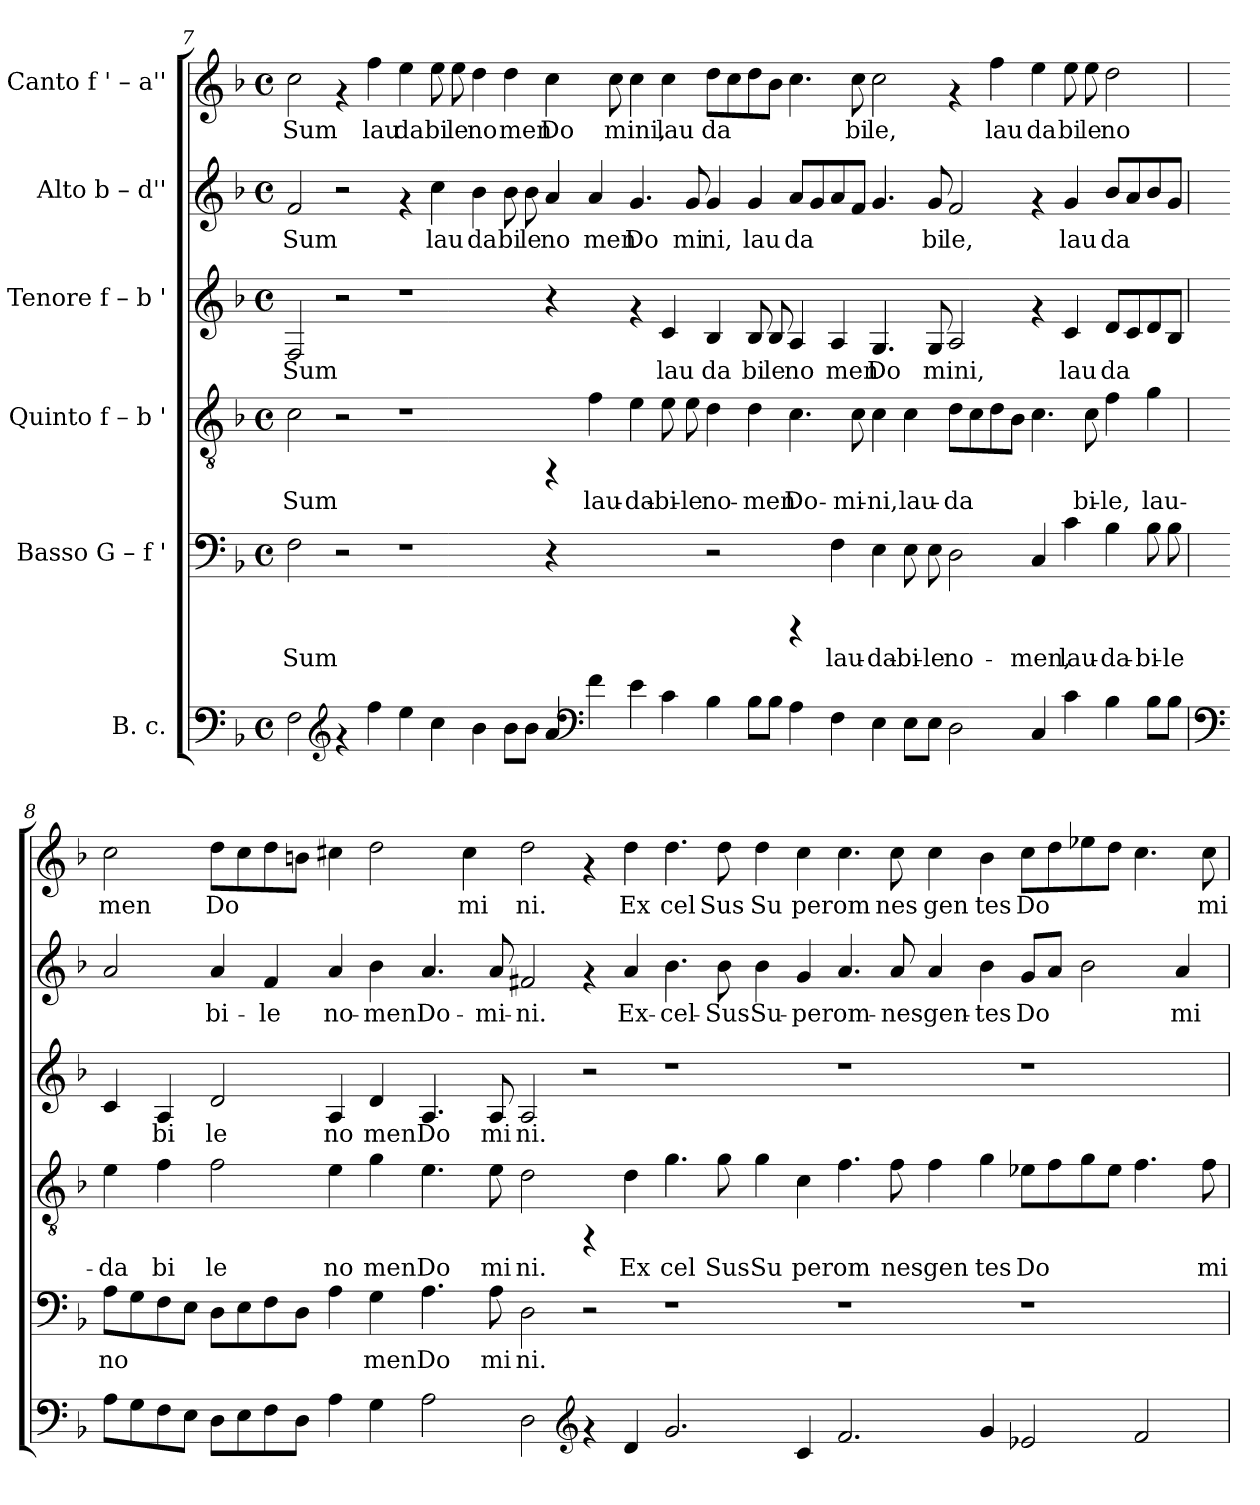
**kern	**kern	**text	**kern	**text	**kern	**text	**kern	**text	**kern	**text
*part6	*part5	*part5	*part4	*part4	*part3	*part3	*part2	*part2	*part1	*part1
*staff6	*staff5	*staff5	*staff4	*staff4	*staff3	*staff3	*staff2	*staff2	*staff1	*staff1
*I"B. c.	*I"Basso  G – f '	*	*I"Quinto  f – b '	*	*I"Tenore  f – b '	*	*I"Alto  b – d''	*	*I"Canto  f ' – a''	*
!!LO:PB:g=z
*clefF4	*clefF4	*	*clefGv2	*	*clefG2	*	*clefG2	*	*clefG2	*
*k[b-]	*k[b-]	*	*k[b-]	*	*k[b-]	*	*k[b-]	*	*k[b-]	*
*F:	*F:	*	*F:	*	*F:	*	*F:	*	*F:	*
*M4/4	*M4/4	*	*M4/4	*	*M4/4	*	*M4/4	*	*M4/4	*
*met(c)	*met(c)	*	*met(c)	*	*met(c)	*	*met(c)	*	*met(c)	*
=7	=7	=7	=7	=7	=7	=7	=7	=7	=7	=7
!	!	!LO:LY:b:cj	!	!LO:LY:b:cj	!	!LO:LY:b:cj	!	!LO:LY:b:cj	!	!LO:LY:b:cj
2F\	2F\	Sum	2c\	Sum	2F/	Sum	2f/	Sum	2cc\	-Sum
*clefG2	*	*	*	*	*	*	*	*	*	*
4rf	2r	.	2r	.	2r	.	2r	.	4rf	.
!	!	!	!	!	!	!	!	!	!	!LO:LY:b:cj
4ff\	.	.	.	.	.	.	.	.	4ff\	lau
!	!	!	!	!	!	!	!	!	!	!LO:LY:b:cj
4ee\	1r	.	1r	.	1r	.	4rf	.	4ee\	da
!	!	!	!	!	!	!	!	!LO:LY:b:cj	!	!LO:LY:b:cj
4cc\	.	.	.	.	.	.	4cc\	lau	8ee\	bi
!	!	!	!	!	!	!	!	!	!	!LO:LY:b:cj
.	.	.	.	.	.	.	.	.	8ee\	le
!	!	!	!	!	!	!	!	!LO:LY:b:cj	!	!LO:LY:b:cj
4b-\	.	.	.	.	.	.	4b-\	da	4dd\	no
!	!	!	!	!	!	!	!	!LO:LY:b:cj	!	!LO:LY:b:cj
8b-\L	.	.	.	.	.	.	8b-\	bi	4dd\	men
!	!	!	!	!	!	!	!	!LO:LY:b:cj	!	!
8b-\J	.	.	.	.	.	.	8b-\	le	.	.
!	!LO:N:vis=4	!	!	!	!LO:N:vis=4	!	!	!LO:LY:b:cj	!LO:N:vis=4	!LO:LY:b:cj
4a/	1r	.	4rFF	.	2r	.	4a/	no	4.cc\	Do
*clefF4	*	*	*	*	*	*	*	*	*	*
!	!	!	!	!LO:LY:b:cj	!	!	!	!LO:LY:b:cj	!	!
4f\	.	.	4f\	lau-	.	.	4a/	men	.	.
!	!	!	!	!	!	!	!	!	!	!LO:LY:b:cj
.	.	.	.	.	.	.	.	.	8cc\	mini,
!	!	!	!	!LO:LY:b:cj	!	!	!	!LO:LY:b:cj	!	!LO:LY:b:cj
4e\	.	.	4e\	-da-	4rf	.	4.g/	Do	4cc\	.
!	!	!	!	!LO:LY:b:cj	!	!LO:LY:b:cj	!	!	!	!LO:LY:b:cj
4c\	.	.	8e\	-bi-	4c/	lau	.	.	4cc\	lau
!	!	!	!	!LO:LY:b:cj	!	!	!	!LO:LY:b:cj	!	!
.	.	.	8e\	-le	.	.	8g/	mi	.	.
!	!	!	!	!LO:LY:b:cj	!	!LO:LY:b:cj	!	!LO:LY:b:cj	!	!LO:LY:b:cj
4B-\	2r	.	4d\	no-	4B-/	da	4g/	ni,	8dd\L	da
!	!	!	!	!	!	!	!	!	!	!LO:LY:b:cj
.	.	.	.	.	.	.	.	.	8cc\	.
!	!	!	!	!LO:LY:b:cj	!	!LO:LY:b:cj	!	!LO:LY:b:cj	!	!LO:LY:b:cj
8B-\L	.	.	4d\	-men	8B-/	bi	4g/	lau	8dd\	.
!	!	!	!	!	!	!LO:LY:b:cj	!	!	!	!LO:LY:b:cj
8B-\J	.	.	.	.	8B-/	le	.	.	8b-\J	.
!	!	!	!	!LO:LY:b:cj	!	!LO:LY:b:cj	!	!LO:LY:b:cj	!	!LO:LY:b:cj
4A\	4rCCC	.	4.c\	Do-	4A/	no	8a/L	da	4.cc\	.
!	!	!	!	!	!	!	!	!LO:LY:b:cj	!	!
.	.	.	.	.	.	.	8g/	.	.	.
!	!	!LO:LY:b:cj	!	!	!	!LO:LY:b:cj	!	!LO:LY:b:cj	!	!
4F\	4F\	lau-	.	.	4A/	men	8a/	.	.	.
!	!	!	!	!LO:LY:b:cj	!	!	!	!LO:LY:b:cj	!	!LO:LY:b:cj
.	.	.	8c\	-mi-	.	.	8f/J	.	8cc\	bi
!	!	!LO:LY:b:cj	!	!LO:LY:b:cj	!	!LO:LY:b:cj	!	!LO:LY:b:cj	!	!LO:LY:b:cj
4E\	4E\	-da-	4c\	-ni,	4.G/	Do	4.g/	.	2cc\	le,
!	!	!LO:LY:b:cj	!	!LO:LY:b:cj	!	!	!	!	!	!
8E\L	8E\	-bi-	4c\	lau-	.	.	.	.	.	.
!	!	!LO:LY:b:cj	!	!	!	!LO:LY:b:cj	!	!LO:LY:b:cj	!	!
8E\J	8E\	-le	.	.	8G/	mini,	8g/	bi	.	.
!	!	!LO:LY:b:cj	!	!LO:LY:b:cj	!	!LO:LY:b:cj	!	!LO:LY:b:cj	!	!
2D\	2D\	no-	8d\L	-da-	2A/	.	2f/	le,	4rf	.
!	!	!	!	!LO:LY:b:cj	!	!	!	!	!	!
.	.	.	8c\	--	.	.	.	.	.	.
!	!	!	!	!LO:LY:b:cj	!	!	!	!	!	!LO:LY:b:cj
.	.	.	8d\	--	.	.	.	.	4ff\	lau
!	!	!	!	!LO:LY:b:cj	!	!	!	!	!	!
.	.	.	8B-\J	--	.	.	.	.	.	.
!	!	!LO:LY:b:cj	!	!LO:LY:b:cj	!	!	!	!	!	!LO:LY:b:cj
4C/	4C/	-men,	4.c\	--	4rf	.	4rf	.	4ee\	da
!	!	!LO:LY:b:cj	!	!	!	!LO:LY:b:cj	!	!LO:LY:b:cj	!	!LO:LY:b:cj
4c\	4c\	lau-	.	.	4c/	lau	4g/	lau	8ee\	bi
!	!	!	!	!LO:LY:b:cj	!	!	!	!	!	!LO:LY:b:cj
.	.	.	8c\	-bi-	.	.	.	.	8ee\	le
!	!	!LO:LY:b:cj	!	!LO:LY:b:cj	!	!LO:LY:b:cj	!	!LO:LY:b:cj	!	!LO:LY:b:cj
4B-\	4B-\	-da-	4f\	-le,	8d/L	da	8b-/L	da	2dd\	no
!	!	!	!	!	!	!LO:LY:b:cj	!	!LO:LY:b:cj	!	!
.	.	.	.	.	8c/	.	8a/	.	.	.
!	!	!LO:LY:b:cj	!	!LO:LY:b:cj	!	!LO:LY:b:cj	!	!LO:LY:b:cj	!	!
8B-\L	8B-\	-bi-	4g\	lau-	8d/	.	8b-/	.	.	.
!	!	!LO:LY:b:cj	!	!	!	!LO:LY:b:cj	!	!LO:LY:b:cj	!	!
8B-\J	8B-\	-le	.	.	8B-/J	.	8g/J	.	.	.
!!LO:PB:g=z
=8	=8	=8	=8	=8	=8	=8	=8	=8	=8	=8
*clefF4	*	*	*	*	*	*	*	*	*	*
!	!	!LO:LY:b:cj	!	!LO:LY:b:cj	!	!LO:LY:b:cj	!	!LO:LY:b:cj	!	!LO:LY:b:cj
8A\L	8A\L	no	4e\	-da	4c/	.	2a/	.	2cc\	men
!	!	!LO:LY:b:cj	!	!	!	!	!	!	!	!
8G\	8G\	.	.	.	.	.	.	.	.	.
!	!	!LO:LY:b:cj	!	!LO:LY:b:cj	!	!LO:LY:b:cj	!	!	!	!
8F\	8F\	.	4f\	bi	4A/	bi	.	.	.	.
!	!	!LO:LY:b:cj	!	!	!	!	!	!	!	!
8E\J	8E\J	.	.	.	.	.	.	.	.	.
!	!	!LO:LY:b:cj	!	!LO:LY:b:cj	!	!LO:LY:b:cj	!	!LO:LY:b:cj	!	!LO:LY:b:cj
8D\L	8D\L	.	2f\	le	2d/	le	4a/	bi-	8dd\L	Do
!	!	!LO:LY:b:cj	!	!	!	!	!	!	!	!LO:LY:b:cj
8E\	8E\	.	.	.	.	.	.	.	8cc\	.
!	!	!LO:LY:b:cj	!	!	!	!	!	!LO:LY:b:cj	!	!LO:LY:b:cj
8F\	8F\	.	.	.	.	.	4f/	-le	8dd\	.
!	!	!LO:LY:b:cj	!	!	!	!	!	!	!	!LO:LY:b:cj
8D\J	8D\J	.	.	.	.	.	.	.	8bn\J	.
!	!	!LO:LY:b:cj	!	!LO:LY:b:cj	!	!LO:LY:b:cj	!	!LO:LY:b:cj	!	!LO:LY:b:cj
4A\	4A\	.	4e\	no	4A/	no	4a/	no-	4cc#X\	.
!	!	!LO:LY:b:cj	!	!LO:LY:b:cj	!	!LO:LY:b:cj	!	!LO:LY:b:cj	!	!LO:LY:b:cj
4G\	4G\	men	4g\	men	4d/	men	4b-\	-men	2dd\	.
!	!	!LO:LY:b:cj	!	!LO:LY:b:cj	!	!LO:LY:b:cj	!	!LO:LY:b:cj	!	!
2A\	4.A\	Do	4.e\	Do	4.A/	Do	4.a/	Do-	.	.
!	!	!	!	!	!	!	!	!	!	!LO:LY:b:cj
.	.	.	.	.	.	.	.	.	4cc#\	mi
!	!	!LO:LY:b:cj	!	!LO:LY:b:cj	!	!LO:LY:b:cj	!	!LO:LY:b:cj	!	!
.	8A\	mi	8e\	mi	8A/	mi	8a/	-mi-	.	.
!	!	!LO:LY:b:cj	!	!LO:LY:b:cj	!	!LO:LY:b:cj	!	!LO:LY:b:cj	!	!LO:LY:b:cj
2D\	2D\	ni.	2d\	ni.	2A/	ni.	2f#X/	-ni.	2dd\	ni.
*clefG2	*	*	*	*	*	*	*	*	*	*
4rf	2r	.	4rFF	.	2r	.	4rf	.	4rf	.
!	!	!	!	!LO:LY:b:cj	!	!	!	!LO:LY:b:cj	!	!LO:LY:b:cj
4d/	.	.	4d\	Ex	.	.	4a/	Ex-	4dd\	Ex
!	!	!	!	!LO:LY:b:cj	!	!	!	!LO:LY:b:cj	!	!LO:LY:b:cj
2.g/	1r	.	4.g\	cel	1r	.	4.b-\	-cel-	4.dd\	cel
!	!	!	!	!LO:LY:b:cj	!	!	!	!LO:LY:b:cj	!	!LO:LY:b:cj
.	.	.	8g\	Sus	.	.	8b-\	-Sus	8dd\	Sus
!	!	!	!	!LO:LY:b:cj	!	!	!	!LO:LY:b:cj	!	!LO:LY:b:cj
.	.	.	4g\	Su	.	.	4b-\	Su-	4dd\	Su
!	!	!	!	!LO:LY:b:cj	!	!	!	!LO:LY:b:cj	!	!LO:LY:b:cj
4c/	.	.	4c\	per	.	.	4g/	-per	4cc#\	per
!	!	!	!	!LO:LY:b:cj	!	!	!	!LO:LY:b:cj	!	!LO:LY:b:cj
2.f/	1r	.	4.f\	om	1r	.	4.a/	om-	4.cc#\	om
!	!	!	!	!LO:LY:b:cj	!	!	!	!LO:LY:b:cj	!	!LO:LY:b:cj
.	.	.	8f\	nes	.	.	8a/	-nes	8cc#\	nes
!	!	!	!	!LO:LY:b:cj	!	!	!	!LO:LY:b:cj	!	!LO:LY:b:cj
.	.	.	4f\	gen	.	.	4a/	gen-	4cc#\	gen
!	!	!	!	!LO:LY:b:cj	!	!	!	!LO:LY:b:cj	!	!LO:LY:b:cj
4g/	.	.	4g\	tes	.	.	4b-\	-tes	4b\	tes
!	!	!	!	!LO:LY:b:cj	!	!	!	!LO:LY:b:cj	!	!LO:LY:b:cj
2e-X/	1r	.	8e-X\L	Do	1r	.	8g/L	Do-	8cc#\L	Do
!	!	!	!	!LO:LY:b:cj	!	!	!	!LO:LY:b:cj	!	!LO:LY:b:cj
.	.	.	8f\	.	.	.	8a/J	--	8dd\	.
!	!	!	!	!LO:LY:b:cj	!	!	!	!LO:LY:b:cj	!	!LO:LY:b:cj
.	.	.	8g\	.	.	.	2b-\	--	8ee-X\	.
!	!	!	!	!LO:LY:b:cj	!	!	!	!	!	!LO:LY:b:cj
.	.	.	8e-\J	.	.	.	.	.	8dd\J	.
!	!	!	!	!LO:LY:b:cj	!	!	!	!	!	!LO:LY:b:cj
2f/	.	.	4.f\	.	.	.	.	.	4.cc#\	.
!	!	!	!	!	!	!	!	!LO:LY:b:cj	!	!
.	.	.	.	.	.	.	4a/	-mi-	.	.
!	!	!	!	!LO:LY:b:cj	!	!	!	!	!	!LO:LY:b:cj
.	.	.	8f\	mi	.	.	.	.	8cc#\	mi
=	=	=	=	=	=	=	=	=	=	=
*-	*-	*-	*-	*-	*-	*-	*-	*-	*-	*-
